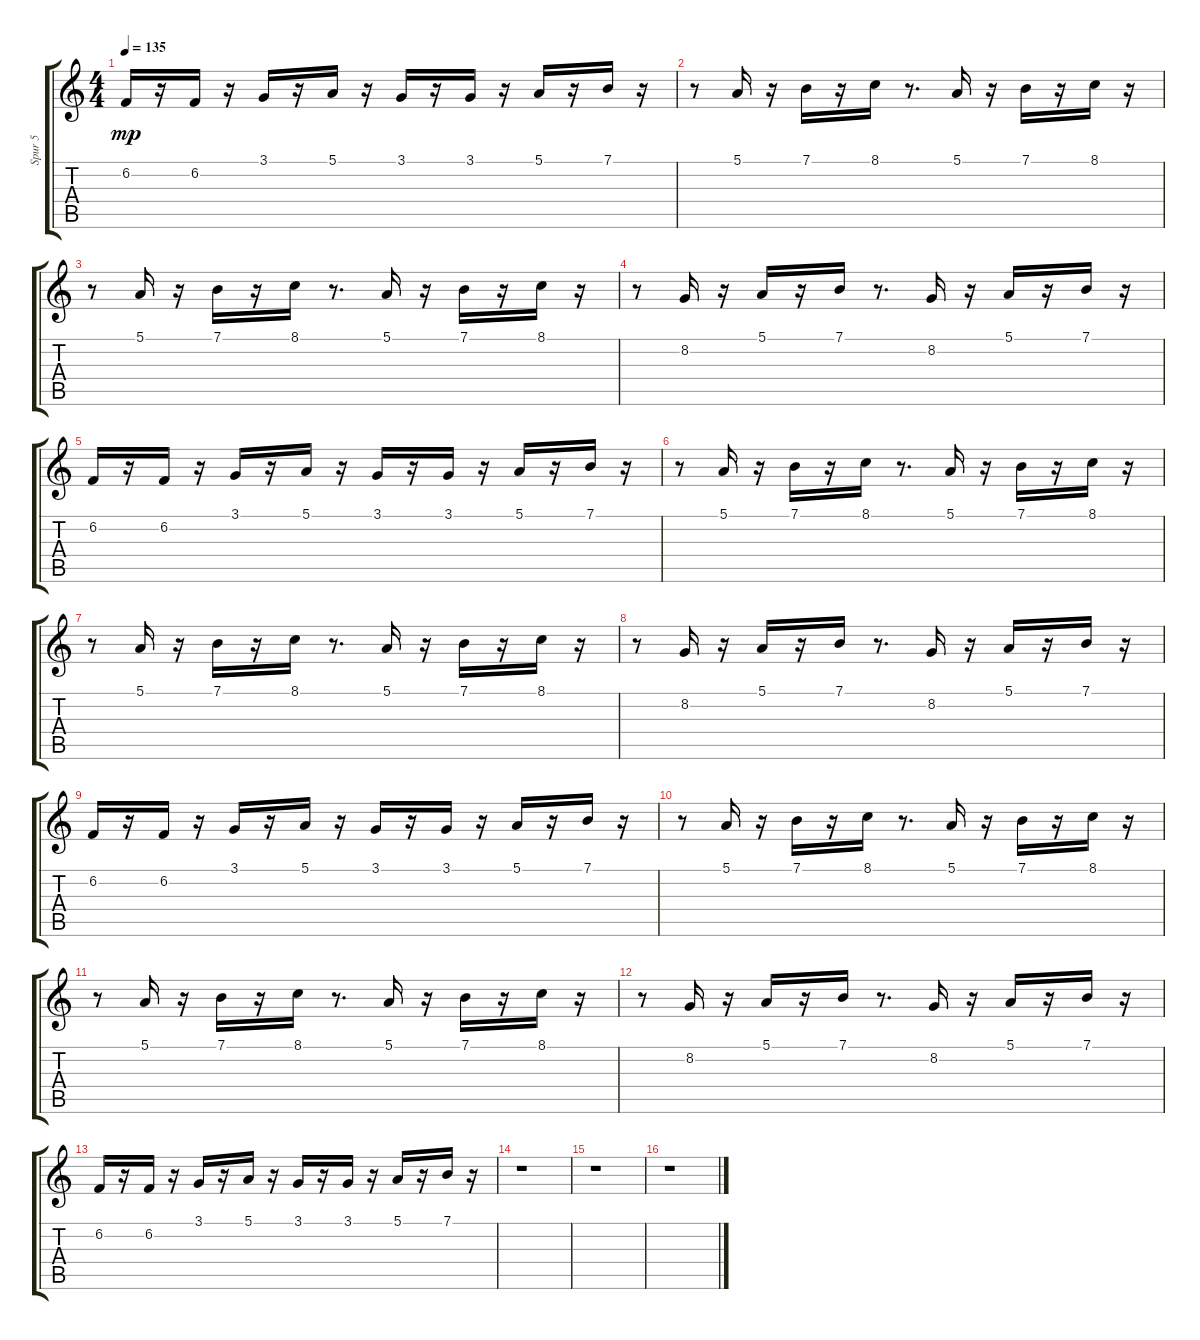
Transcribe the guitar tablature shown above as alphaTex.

\track ("Spur 5" "Spur 5") {instrument lead8bassandlead}
\staff {score tabs}
\tuning (E4 B3 G3 D3 A2 E2) {hide}
\ts (4 4)
\tempo 135
\clef g2
\ks c
6.2.16{dy mp} r.16 6.2.16 r.16 3.1.16 r.16 5.1.16 r.16 3.1.16 r.16 3.1.16 r.16 5.1.16 r.16 7.1.16 r.16 |
r.8 5.1.16 r.16 7.1.16 r.16 8.1.16 r.8{d} 5.1.16 r.16 7.1.16 r.16 8.1.16 r.16 |
r.8 5.1.16 r.16 7.1.16 r.16 8.1.16 r.8{d} 5.1.16 r.16 7.1.16 r.16 8.1.16 r.16 |
r.8 8.2.16 r.16 5.1.16 r.16 7.1.16 r.8{d} 8.2.16 r.16 5.1.16 r.16 7.1.16 r.16 |
6.2.16 r.16 6.2.16 r.16 3.1.16 r.16 5.1.16 r.16 3.1.16 r.16 3.1.16 r.16 5.1.16 r.16 7.1.16 r.16 |
r.8 5.1.16 r.16 7.1.16 r.16 8.1.16 r.8{d} 5.1.16 r.16 7.1.16 r.16 8.1.16 r.16 |
r.8 5.1.16 r.16 7.1.16 r.16 8.1.16 r.8{d} 5.1.16 r.16 7.1.16 r.16 8.1.16 r.16 |
r.8 8.2.16 r.16 5.1.16 r.16 7.1.16 r.8{d} 8.2.16 r.16 5.1.16 r.16 7.1.16 r.16 |
6.2.16 r.16 6.2.16 r.16 3.1.16 r.16 5.1.16 r.16 3.1.16 r.16 3.1.16 r.16 5.1.16 r.16 7.1.16 r.16 |
r.8 5.1.16 r.16 7.1.16 r.16 8.1.16 r.8{d} 5.1.16 r.16 7.1.16 r.16 8.1.16 r.16 |
r.8 5.1.16 r.16 7.1.16 r.16 8.1.16 r.8{d} 5.1.16 r.16 7.1.16 r.16 8.1.16 r.16 |
r.8 8.2.16 r.16 5.1.16 r.16 7.1.16 r.8{d} 8.2.16 r.16 5.1.16 r.16 7.1.16 r.16 |
6.2.16 r.16 6.2.16 r.16 3.1.16 r.16 5.1.16 r.16 3.1.16 r.16 3.1.16 r.16 5.1.16 r.16 7.1.16 r.16 |
r.1 |
r.1 |
r.1
